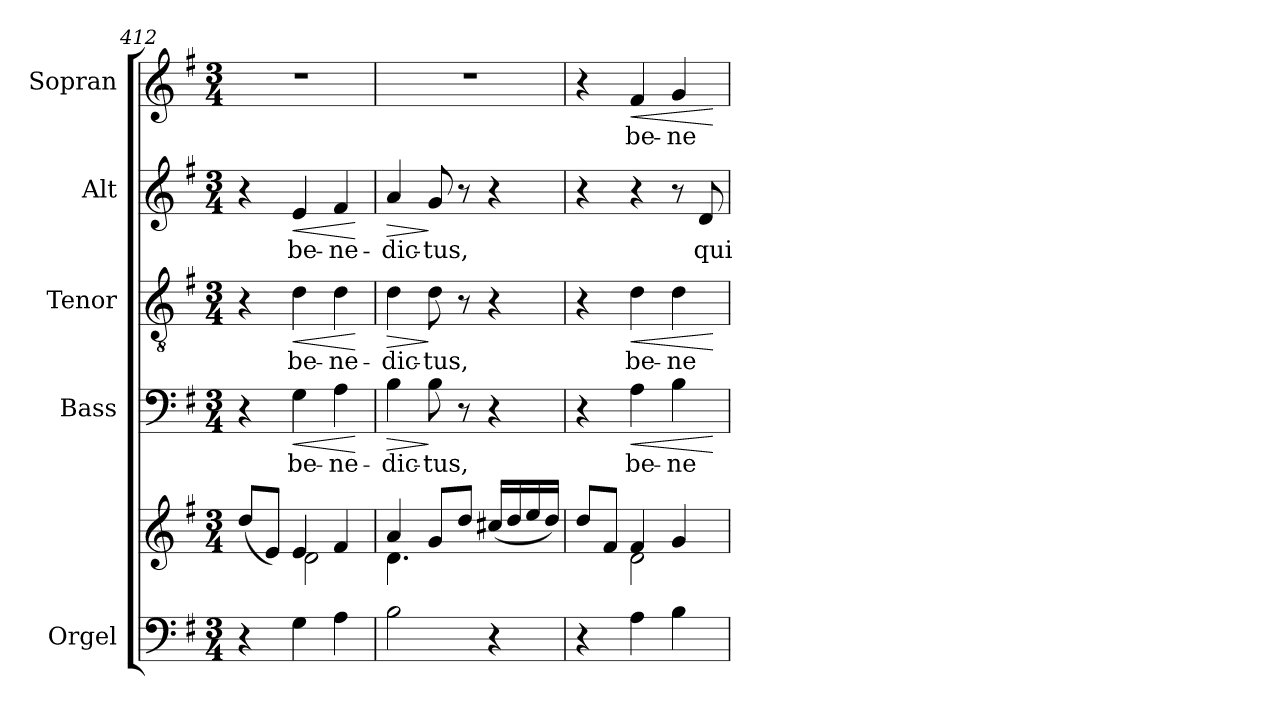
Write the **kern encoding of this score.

**kern	**kern	**kern	**text	**dynam	**kern	**text	**dynam	**kern	**text	**dynam	**kern	**text	**dynam
*part5	*part5	*part4	*part4	*part4	*part3	*part3	*part3	*part2	*part2	*part2	*part1	*part1	*part1
*staff6	*staff5	*staff4	*staff4	*staff4	*staff3	*staff3	*staff3	*staff2	*staff2	*staff2	*staff1	*staff1	*staff1
*I"Orgel	*	*I"Bass	*	*	*I"Tenor	*	*	*I"Alt	*	*	*I"Sopran	*	*
*I'Org.	*	*I'B.	*	*	*I'T.	*	*	*I'A.	*	*	*I'S.	*	*
*clefF4	*clefG2	*clefF4	*	*	*clefGv2	*	*	*clefG2	*	*	*clefG2	*	*
*k[f#]	*k[f#]	*k[f#]	*	*	*k[f#]	*	*	*k[f#]	*	*	*k[f#]	*	*
*G:	*G:	*G:	*	*	*G:	*	*	*G:	*	*	*G:	*	*
*M3/4	*M3/4	*M3/4	*	*	*M3/4	*	*	*M3/4	*	*	*M3/4	*	*
=412	=412	=412	=412	=412	=412	=412	=412	=412	=412	=412	=412	=412	=412
*	*^	*	*	*	*	*	*	*	*	*	*	*	*
4r	(<8dd/L	4ryy	4r	.	.	4r	.	.	4r	.	.	2.r	.	.
.	8e/J)	.	.	.	.	.	.	.	.	.	.	.	.	.
!	!	!	!	!LO:LY:b	!LO:HP:b	!	!LO:LY:b	!LO:HP:b	!	!LO:LY:b	!LO:HP:b	!	!	!
4G\	4e/	2d\	4G\	be-	<	4d\	be-	<	4e/	be-	<	.	.	.
!	!	!	!	!LO:LY:b	!	!	!LO:LY:b	!	!	!LO:LY:b	!	!	!	!
4A\	4f#/	.	4A\	-ne-	.	4d\	-ne-	.	4f#/	-ne-	.	.	.	.
*	*v	*v	*	*	*	*	*	*	*	*	*	*	*	*
.	.	.	.	[	.	.	[	.	.	[	.	.	.
=413	=413	=413	=413	=413	=413	=413	=413	=413	=413	=413	=413	=413	=413
*	*^	*	*	*	*	*	*	*	*	*	*	*	*
!	!	!	!	!LO:LY:b	!LO:HP:b	!	!LO:LY:b	!LO:HP:b	!	!LO:LY:b	!LO:HP:b	!	!	!
2B\	4a/	4.d\	4B\	-dic-	>	4d\	-dic-	>	4a/	-dic-	>	2.r	.	.
!	!	!	!	!LO:LY:b	!	!	!LO:LY:b	!	!	!LO:LY:b	!	!	!	!
.	8g/L	.	8B\	-tus,	]	8d\	-tus,	]	8g/	-tus,	]	.	.	.
.	8dd/J	8ryy	8r	.	.	8r	.	.	8r	.	.	.	.	.
4r	(<16cc#X/LL	4ryy	4r	.	.	4r	.	.	4r	.	.	.	.	.
.	16dd/	.	.	.	.	.	.	.	.	.	.	.	.	.
.	16ee/	.	.	.	.	.	.	.	.	.	.	.	.	.
.	16dd/JJ)	.	.	.	.	.	.	.	.	.	.	.	.	.
=414	=414	=414	=414	=414	=414	=414	=414	=414	=414	=414	=414	=414	=414	=414
4r	8dd/L	4ryy	4r	.	.	4r	.	.	4r	.	.	4r	.	.
.	8f#/J	.	.	.	.	.	.	.	.	.	.	.	.	.
!	!	!	!	!LO:LY:b	!LO:HP:b	!	!LO:LY:b	!LO:HP:b	!	!	!	!	!LO:LY:b	!LO:HP:b
4A\	4f#/	2d\	4A\	be-	<	4d\	be-	<	4r	.	.	4f#/	be-	<
!	!	!	!	!LO:LY:b	!	!	!LO:LY:b	!	!	!	!	!	!LO:LY:b	!
4B\	4g/	.	4B\	-ne-	.	4d\	-ne-	.	8r	.	.	4g/	-ne-	.
!	!	!	!	!	!	!	!	!	!	!LO:LY:b	!	!	!	!
.	.	.	.	.	.	.	.	.	8d/	qui	.	.	.	.
*	*v	*v	*	*	*	*	*	*	*	*	*	*	*	*
.	.	.	.	[	.	.	[	.	.	.	.	.	[
=	=	=	=	=	=	=	=	=	=	=	=	=	=
*-	*-	*-	*-	*-	*-	*-	*-	*-	*-	*-	*-	*-	*-
